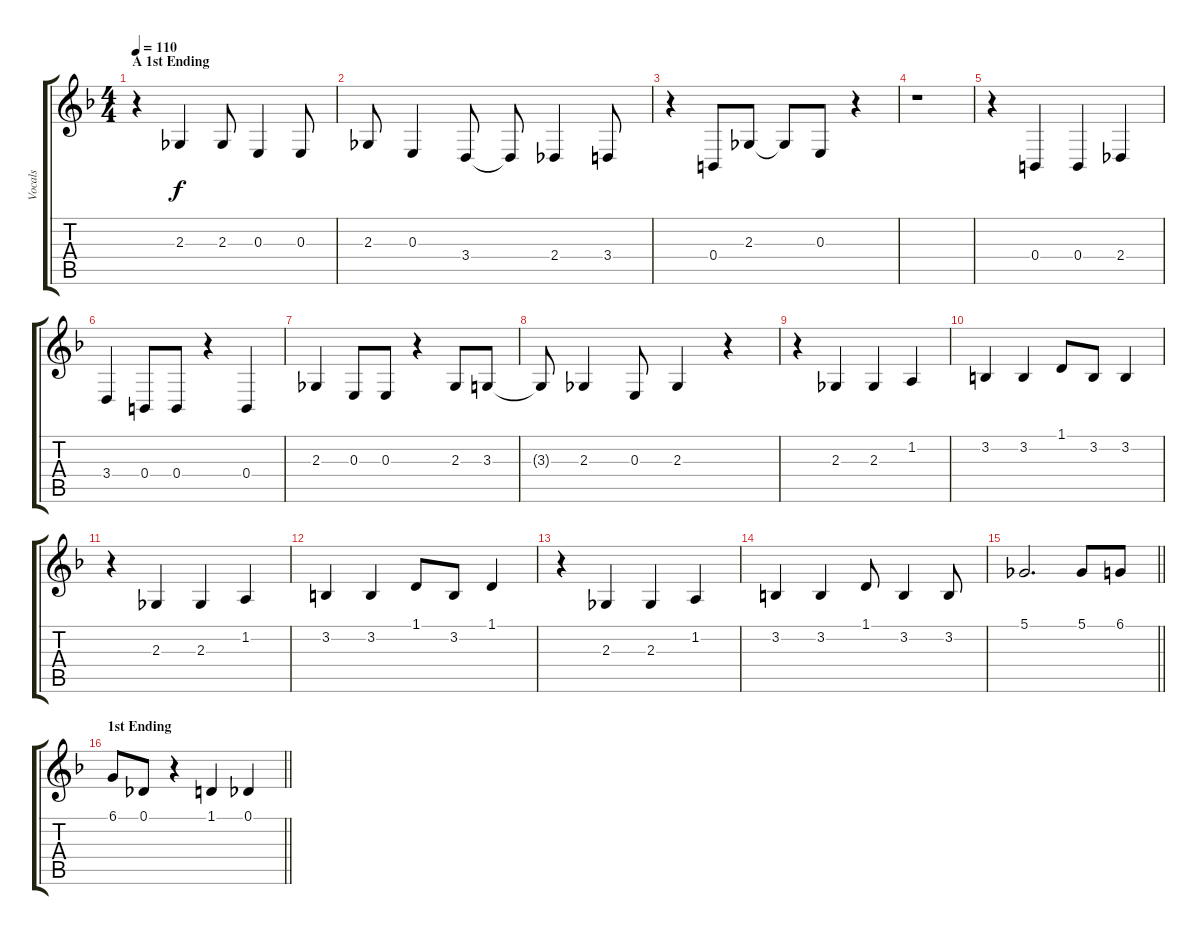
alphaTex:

\track ("Vocals" "Vocals") {instrument lead8bassandlead}
\staff {score tabs}
\tuning (Db4 Ab3 E3 B2 Gb2 Db2) {hide}
\ts (4 4)
\section ("" "A 1st Ending")
\tempo 110
\clef g2
\ks f
r.4{dy f} 2.3.4 2.3.8 0.3.4 0.3.8 |
2.3.8 0.3.4 3.4.8 3.4{t}.8 2.4.4 3.4.8 |
r.4 0.4.8 2.3.8 2.3{t}.8 0.3.8 r.4 |
r.1 |
r.4 0.4.4 0.4.4 2.4.4 |
3.4.4 0.4.8 0.4.8 r.4 0.4.4 |
2.3.4 0.3.8 0.3.8 r.4 2.3.8 3.3.8 |
3.3{t}.8 2.3.4 0.3.8 2.3.4 r.4 |
r.4 2.3.4 2.3.4 1.2.4 |
3.2.4 3.2.4 1.1.8 3.2.8 3.2.4 |
r.4 2.3.4 2.3.4 1.2.4 |
3.2.4 3.2.4 1.1.8 3.2.8 1.1.4 |
r.4 2.3.4 2.3.4 1.2.4 |
3.2.4 3.2.4 1.1.8 3.2.4 3.2.8 |
\barLineRight lightlight
5.1.2{d} 5.1.8 6.1.8 |
\section ("" "1st Ending")
\barLineRight lightlight
6.1.8 0.1.8 r.4 1.1.4 0.1.4
